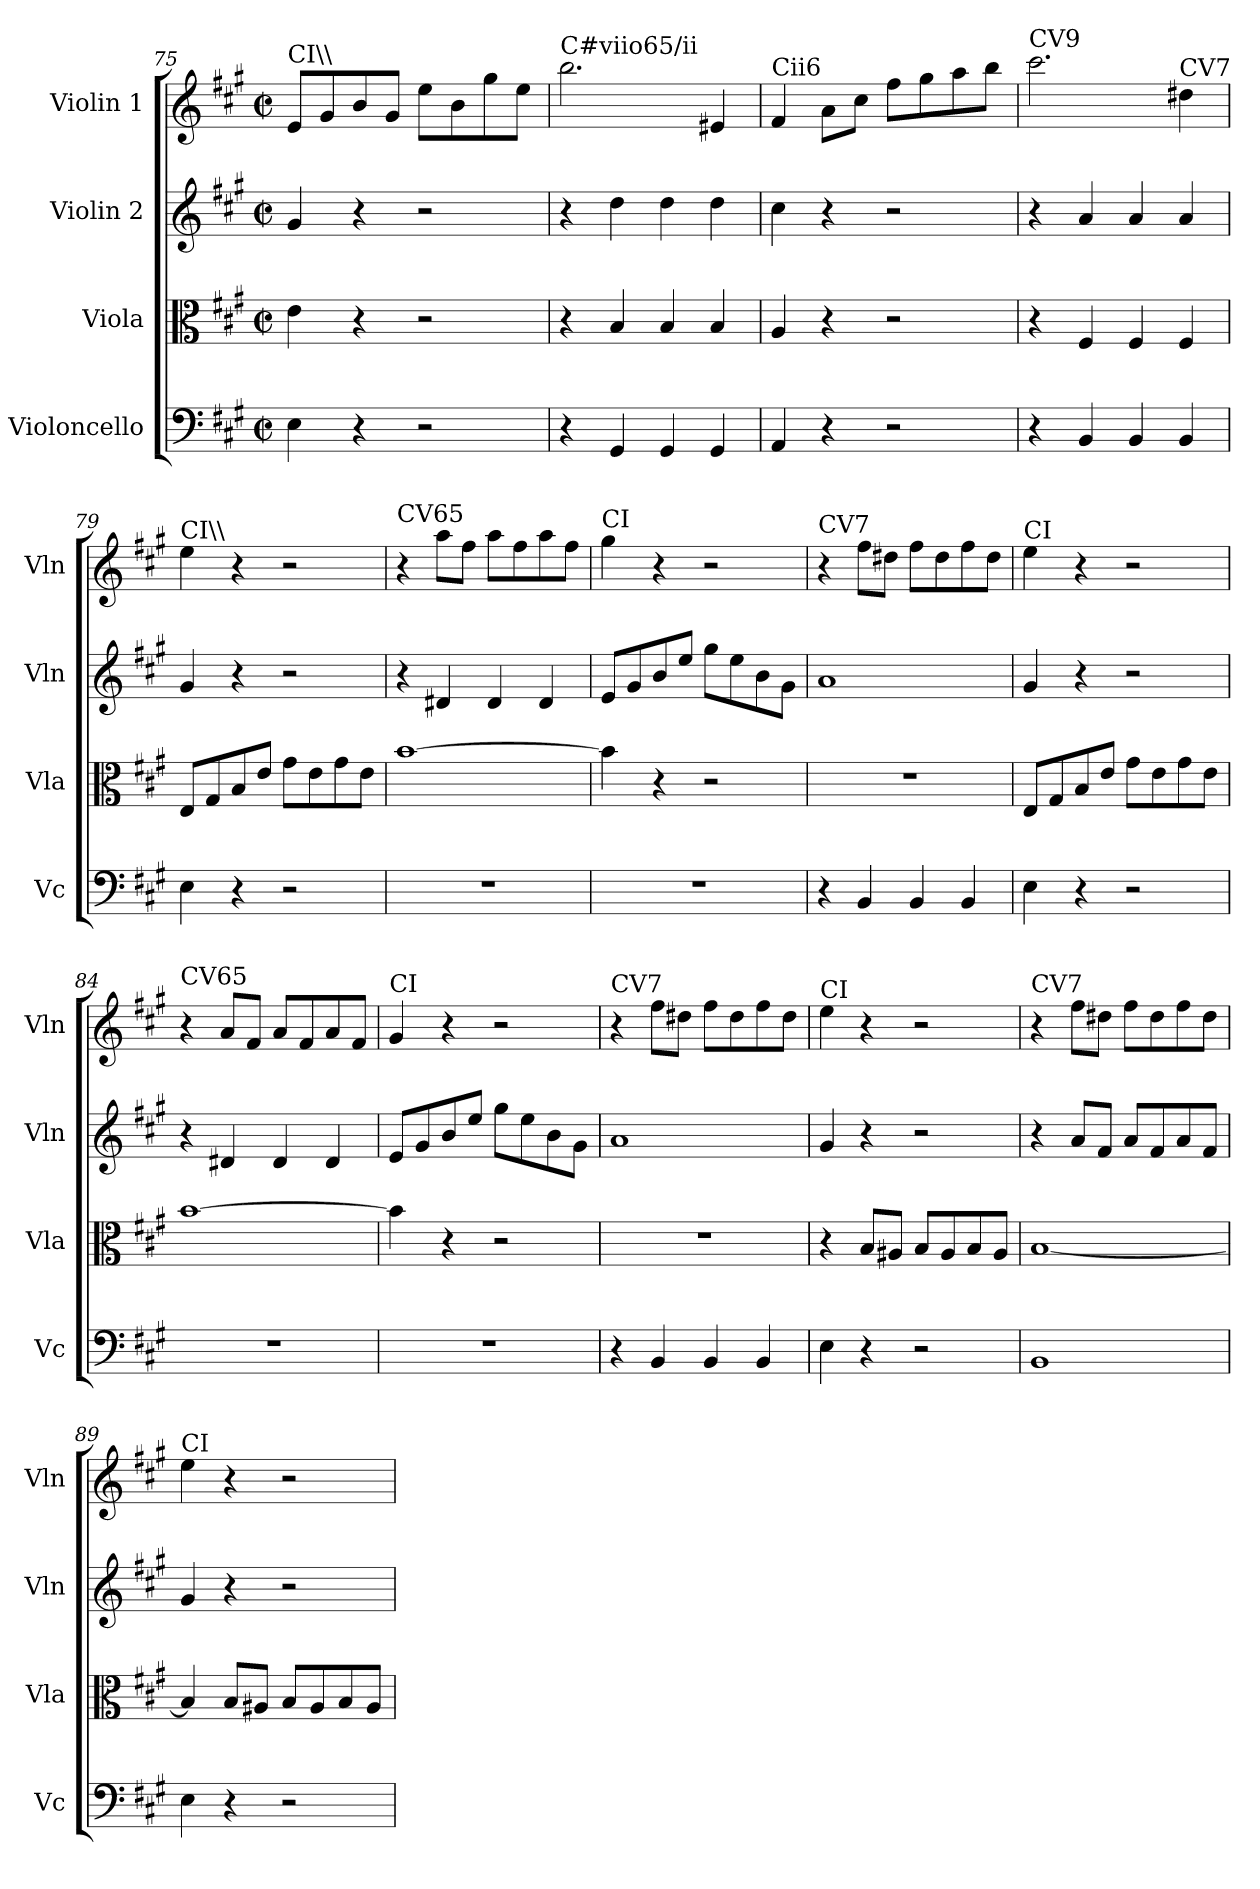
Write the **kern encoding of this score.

**kern	**kern	**kern	**kern
*part4	*part3	*part2	*part1
*staff4	*staff3	*staff2	*staff1
*I"Violoncello	*I"Viola	*I"Violin 2	*I"Violin 1
*I'Vc	*I'Vla	*I'Vln	*I'Vln
*clefF4	*clefC3	*clefG2	*clefG2
*k[f#c#g#]	*k[f#c#g#]	*k[f#c#g#]	*k[f#c#g#]
*A:	*A:	*A:	*A:
*M2/2	*M2/2	*M2/2	*M2/2
*met(c|)	*met(c|)	*met(c|)	*met(c|)
=75	=75	=75	=75
!	!	!	!LO:TX:a:t=CI\\
4E\	4e\	4g#/	8e/L
.	.	.	8g#/
4r	4r	4r	8b/
.	.	.	8g#/J
2r	2r	2r	8ee\L
.	.	.	8b\
.	.	.	8gg#\
.	.	.	8ee\J
=76	=76	=76	=76
!	!	!	!LO:TX:a:t=C#viio65/ii
4r	4r	4r	2.bb\
4GG#/	4B/	4dd\	.
4GG#/	4B/	4dd\	.
4GG#/	4B/	4dd\	4e#X/
!!LO:PB:g=z
=77	=77	=77	=77
!	!	!	!LO:TX:a:t=Cii6
4AA/	4A/	4cc#\	4f#/
4r	4r	4r	8a\L
.	.	.	8cc#\J
2r	2r	2r	8ff#\L
.	.	.	8gg#\
.	.	.	8aa\
.	.	.	8bb\J
=78	=78	=78	=78
!	!	!	!LO:TX:a:t=CV9
4r	4r	4r	2.ccc#\
4BB/	4F#/	4a/	.
4BB/	4F#/	4a/	.
!	!	!	!LO:TX:a:t=CV7
4BB/	4F#/	4a/	4dd#X\
=79	=79	=79	=79
!	!	!	!LO:TX:a:t=CI\\
4E\	8E/L	4g#/	4ee\
.	8G#/	.	.
4r	8B/	4r	4r
.	8e/J	.	.
2r	8g#\L	2r	2r
.	8e\	.	.
.	8g#\	.	.
.	8e\J	.	.
=80	=80	=80	=80
!	!	!	!LO:TX:a:t=CV65
1r	[1b	4r	4r
.	.	4d#X/	8aa\L
.	.	.	8ff#\J
.	.	4d#/	8aa\L
.	.	.	8ff#\
.	.	4d#/	8aa\
.	.	.	8ff#\J
!!LO:LB:g=z
=81	=81	=81	=81
!	!	!	!LO:TX:a:t=CI
1r	4b\]	8e/L	4gg#\
.	.	8g#/	.
.	4r	8b/	4r
.	.	8ee/J	.
.	2r	8gg#\L	2r
.	.	8ee\	.
.	.	8b\	.
.	.	8g#\J	.
=82	=82	=82	=82
!	!	!	!LO:TX:a:t=CV7
4r	1r	1a	4r
4BB/	.	.	8ff#\L
.	.	.	8dd#X\J
4BB/	.	.	8ff#\L
.	.	.	8dd#\
4BB/	.	.	8ff#\
.	.	.	8dd#\J
=83	=83	=83	=83
!	!	!	!LO:TX:a:t=CI
4E\	8E/L	4g#/	4ee\
.	8G#/	.	.
4r	8B/	4r	4r
.	8e/J	.	.
2r	8g#\L	2r	2r
.	8e\	.	.
.	8g#\	.	.
.	8e\J	.	.
=84	=84	=84	=84
!	!	!	!LO:TX:a:t=CV65
1r	[1b	4r	4r
.	.	4d#X/	8a/L
.	.	.	8f#/J
.	.	4d#/	8a/L
.	.	.	8f#/
.	.	4d#/	8a/
.	.	.	8f#/J
!!LO:PB:g=z
=85	=85	=85	=85
!	!	!	!LO:TX:a:t=CI
1r	4b\]	8e/L	4g#/
.	.	8g#/	.
.	4r	8b/	4r
.	.	8ee/J	.
.	2r	8gg#\L	2r
.	.	8ee\	.
.	.	8b\	.
.	.	8g#\J	.
=86	=86	=86	=86
!	!	!	!LO:TX:a:t=CV7
4r	1r	1a	4r
4BB/	.	.	8ff#\L
.	.	.	8dd#X\J
4BB/	.	.	8ff#\L
.	.	.	8dd#\
4BB/	.	.	8ff#\
.	.	.	8dd#\J
=87	=87	=87	=87
!	!	!	!LO:TX:a:t=CI
4E\	4r	4g#/	4ee\
4r	8B/L	4r	4r
.	8A#X/J	.	.
2r	8B/L	2r	2r
.	8A#/	.	.
.	8B/	.	.
.	8A#/J	.	.
=88	=88	=88	=88
!	!	!	!LO:TX:a:t=CV7
1BB	[1B	4r	4r
.	.	8a/L	8ff#\L
.	.	8f#/J	8dd#X\J
.	.	8a/L	8ff#\L
.	.	8f#/	8dd#\
.	.	8a/	8ff#\
.	.	8f#/J	8dd#\J
!!LO:PB:g=z
=89	=89	=89	=89
!	!	!	!LO:TX:a:t=CI
4E\	4B/]	4g#/	4ee\
4r	8B/L	4r	4r
.	8A#X/J	.	.
2r	8B/L	2r	2r
.	8A#/	.	.
.	8B/	.	.
.	8A#/J	.	.
=	=	=	=
*-	*-	*-	*-
